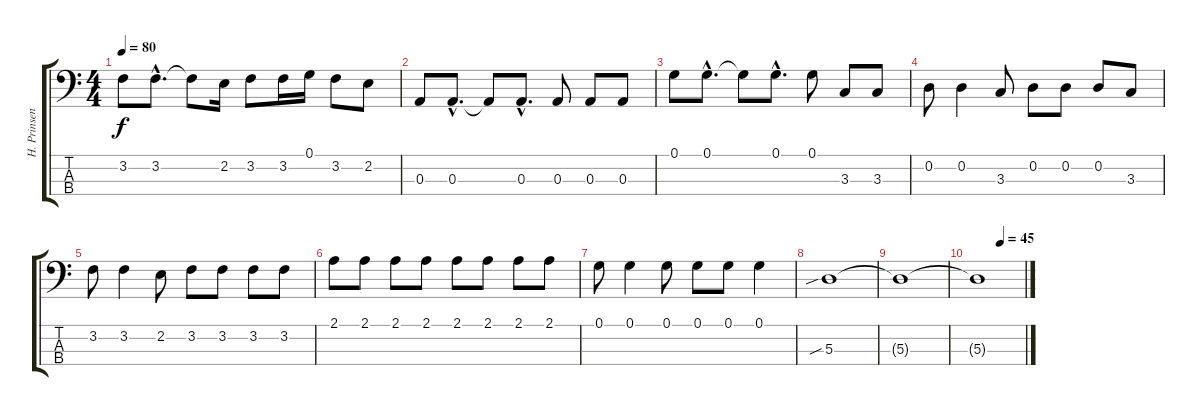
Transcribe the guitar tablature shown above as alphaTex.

\track ("H. Prinsen Geerligs" "H. Prinsen") {instrument electricbassfinger}
\staff {score tabs}
\tuning (G2 D2 A1 E1) {hide}
\ts (4 4)
\tempo 80
\clef f4
\ks c
3.2.8{dy f} 3.2{hac}.8{d} 3.2{t}.8 2.2.16 3.2.8 3.2.16 0.1.16 3.2.8 2.2.8 |
0.3.8 0.3{hac}.8{d} 0.3{t}.8 0.3{hac}.8{d} 0.3.8 0.3.8 0.3.8 |
0.1.8 0.1{hac}.8{d} 0.1{t}.8 0.1{hac}.8{d} 0.1.8 3.3.8 3.3.8 |
0.2.8 0.2.4 3.3.8 0.2.8 0.2.8 0.2.8 3.3.8 |
3.2.8 3.2.4 2.2.8 3.2.8 3.2.8 3.2.8 3.2.8 |
2.1.8 2.1.8 2.1.8 2.1.8 2.1.8 2.1.8 2.1.8 2.1.8 |
0.1.8 0.1.4 0.1.8 0.1.8 0.1.8 0.1.4 |
5.3{sib}.1 |
5.3{t}.1 |
\tempo (45 0.5)
5.3{t}.1
